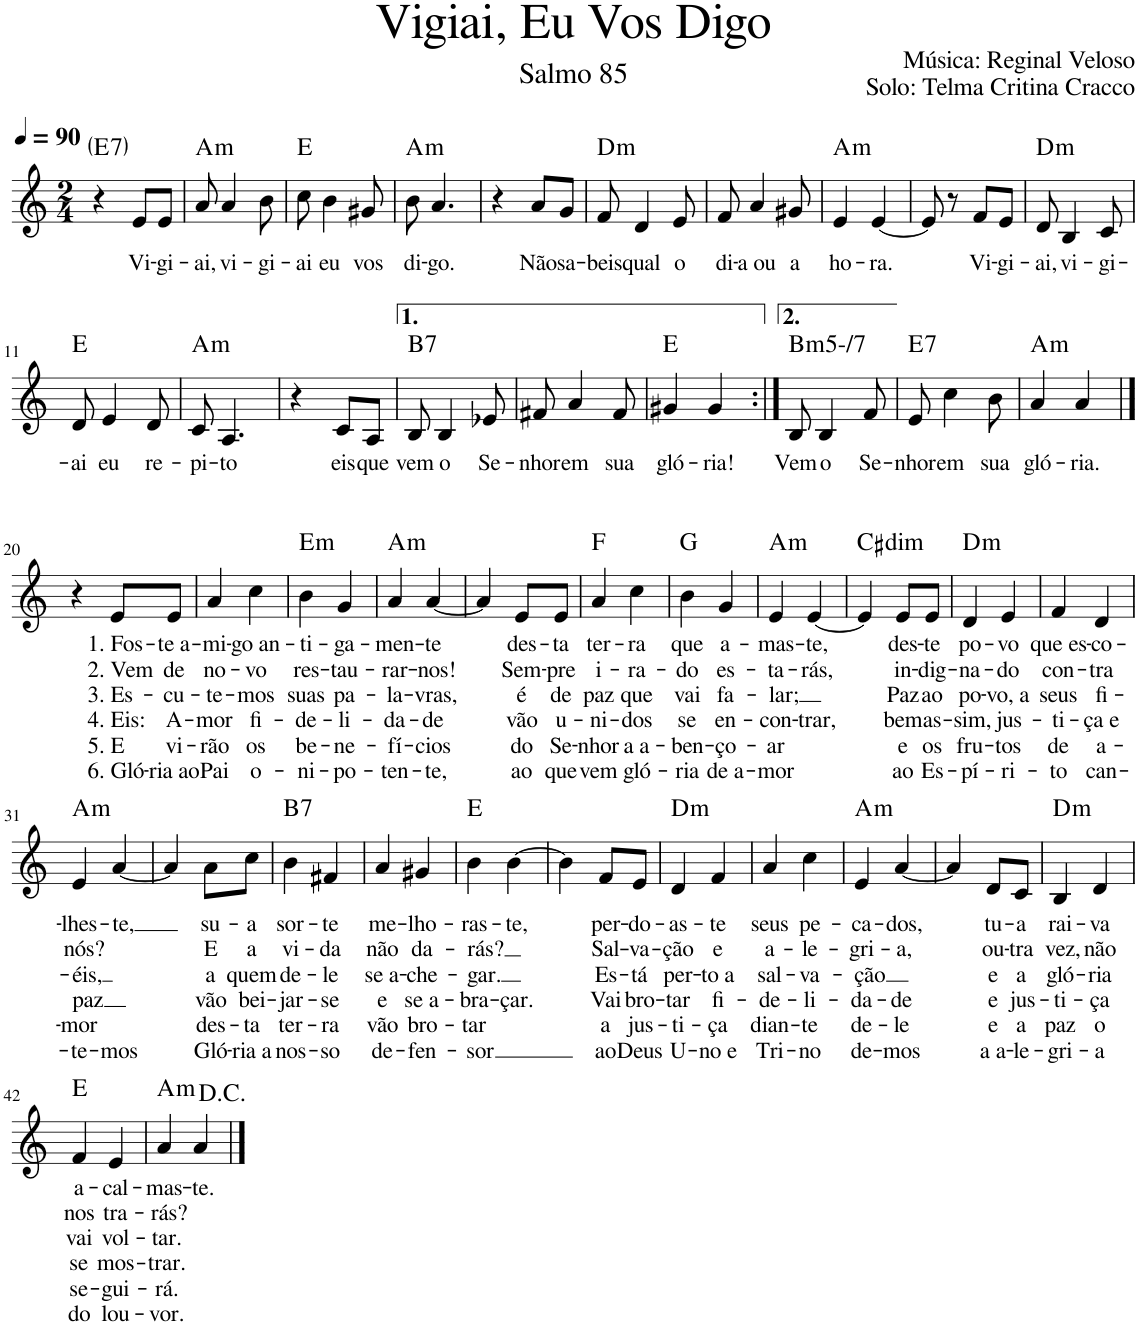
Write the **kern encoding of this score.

**kern	**text	**text	**text	**text	**text	**text	**harte
*part1	*part1	*part1	*part1	*part1	*part1	*part1	*part1
*staff1	*staff1	*staff1	*staff1	*staff1	*staff1	*staff1	*
*I"Voz	*	*	*	*	*	*	*
*I'Vo.	*	*	*	*	*	*	*
*clefG2	*	*	*	*	*	*	*
*k[]	*	*	*	*	*	*	*
*M2/4	*	*	*	*	*	*	*
*MM90	*	*	*	*	*	*	*
=1	=1	=1	=1	=1	=1	=1	=1
!	!	!	!	!	!	!	!LO:H:kt=7
4r	.	.	.	.	.	.	E:7
!	!LO:LY:b	!	!	!	!	!	!
8e/L	Vi-	.	.	.	.	.	.
!	!LO:LY:b	!	!	!	!	!	!
8e/J	-gi-	.	.	.	.	.	.
=2	=2	=2	=2	=2	=2	=2	=2
!	!LO:LY:b	!	!	!	!	!	!LO:H:kt=m
8a/	-ai,	.	.	.	.	.	A:min
!	!LO:LY:b	!	!	!	!	!	!
4a/	vi-	.	.	.	.	.	.
!	!LO:LY:b	!	!	!	!	!	!
8b\	-gi-	.	.	.	.	.	.
=3	=3	=3	=3	=3	=3	=3	=3
!	!LO:LY:b	!	!	!	!	!	!
8cc\	-ai	.	.	.	.	.	E:maj
!	!LO:LY:b	!	!	!	!	!	!
4b\	eu	.	.	.	.	.	.
!	!LO:LY:b	!	!	!	!	!	!
8g#X/	vos	.	.	.	.	.	.
=4	=4	=4	=4	=4	=4	=4	=4
!	!LO:LY:b	!	!	!	!	!	!LO:H:kt=m
8b\	di-	.	.	.	.	.	A:min
!	!LO:LY:b	!	!	!	!	!	!
4.a/	-go.	.	.	.	.	.	.
=5	=5	=5	=5	=5	=5	=5	=5
4r	.	.	.	.	.	.	.
!	!LO:LY:b	!	!	!	!	!	!
8a/L	Não	.	.	.	.	.	.
!	!LO:LY:b	!	!	!	!	!	!
8g/J	sa-	.	.	.	.	.	.
=6	=6	=6	=6	=6	=6	=6	=6
!	!LO:LY:b	!	!	!	!	!	!LO:H:kt=m
8f/	-beis	.	.	.	.	.	D:min
!	!LO:LY:b	!	!	!	!	!	!
4d/	qual	.	.	.	.	.	.
!	!LO:LY:b	!	!	!	!	!	!
8e/	o	.	.	.	.	.	.
=7	=7	=7	=7	=7	=7	=7	=7
!	!LO:LY:b	!	!	!	!	!	!
8f/	di-	.	.	.	.	.	.
!	!LO:LY:b	!	!	!	!	!	!
4a/	-a ou	.	.	.	.	.	.
!	!LO:LY:b	!	!	!	!	!	!
8g#X/	a	.	.	.	.	.	.
=8	=8	=8	=8	=8	=8	=8	=8
!	!LO:LY:b	!	!	!	!	!	!LO:H:kt=m
4e/	ho-	.	.	.	.	.	A:min
!	!LO:LY:b	!	!	!	!	!	!
[4e/	-ra.	.	.	.	.	.	.
=9	=9	=9	=9	=9	=9	=9	=9
8e/]	.	.	.	.	.	.	.
8r	.	.	.	.	.	.	.
!	!LO:LY:b	!	!	!	!	!	!
8f/L	Vi-	.	.	.	.	.	.
!	!LO:LY:b	!	!	!	!	!	!
8e/J	-gi-	.	.	.	.	.	.
=10	=10	=10	=10	=10	=10	=10	=10
!	!LO:LY:b	!	!	!	!	!	!LO:H:kt=m
8d/	-ai,	.	.	.	.	.	D:min
!	!LO:LY:b	!	!	!	!	!	!
4B/	vi-	.	.	.	.	.	.
!	!LO:LY:b	!	!	!	!	!	!
8c/	-gi-	.	.	.	.	.	.
!!LO:LB:g=z
=11	=11	=11	=11	=11	=11	=11	=11
!	!LO:LY:b	!	!	!	!	!	!
8d/	-ai	.	.	.	.	.	E:maj
!	!LO:LY:b	!	!	!	!	!	!
4e/	eu	.	.	.	.	.	.
!	!LO:LY:b	!	!	!	!	!	!
8d/	re-	.	.	.	.	.	.
=12	=12	=12	=12	=12	=12	=12	=12
!	!LO:LY:b	!	!	!	!	!	!LO:H:kt=m
8c/	-pi-	.	.	.	.	.	A:min
!	!LO:LY:b	!	!	!	!	!	!
4.A/	-to	.	.	.	.	.	.
=13	=13	=13	=13	=13	=13	=13	=13
4r	.	.	.	.	.	.	.
!	!LO:LY:b	!	!	!	!	!	!
8c/L	eis	.	.	.	.	.	.
!	!LO:LY:b	!	!	!	!	!	!
8A/J	que	.	.	.	.	.	.
=14	=14	=14	=14	=14	=14	=14	=14
!	!LO:LY:b	!	!	!	!	!	!LO:H:kt=7
8B/	vem	.	.	.	.	.	B:7
!	!LO:LY:b	!	!	!	!	!	!
4B/	o	.	.	.	.	.	.
!	!LO:LY:b	!	!	!	!	!	!
8e-X/	Se-	.	.	.	.	.	.
=15	=15	=15	=15	=15	=15	=15	=15
!	!LO:LY:b	!	!	!	!	!	!
8f#X/	-nhor	.	.	.	.	.	.
!	!LO:LY:b	!	!	!	!	!	!
4a/	em	.	.	.	.	.	.
!	!LO:LY:b	!	!	!	!	!	!
8f#/	sua	.	.	.	.	.	.
=16	=16	=16	=16	=16	=16	=16	=16
!	!LO:LY:b	!	!	!	!	!	!
4g#X/	gló-	.	.	.	.	.	E:maj
!	!LO:LY:b	!	!	!	!	!	!
4g#/	-ria!	.	.	.	.	.	.
=17:|!	=17:|!	=17:|!	=17:|!	=17:|!	=17:|!	=17:|!	=17:|!
!	!LO:LY:b	!	!	!	!	!	!LO:H:kt=m
8B/	Vem	.	.	.	.	.	B:(b3,b5,7)
!	!LO:LY:b	!	!	!	!	!	!
4B/	o	.	.	.	.	.	.
!	!LO:LY:b	!	!	!	!	!	!
8f/	Se-	.	.	.	.	.	.
=18	=18	=18	=18	=18	=18	=18	=18
!	!LO:LY:b	!	!	!	!	!	!LO:H:kt=7
8e/	-nhor	.	.	.	.	.	E:7
!	!LO:LY:b	!	!	!	!	!	!
4cc\	em	.	.	.	.	.	.
!	!LO:LY:b	!	!	!	!	!	!
8b\	sua	.	.	.	.	.	.
=19	=19	=19	=19	=19	=19	=19	=19
!	!LO:LY:b	!	!	!	!	!	!LO:H:kt=m
4a/	gló-	.	.	.	.	.	A:min
!	!LO:LY:b	!	!	!	!	!	!
4a/	-ria.	.	.	.	.	.	.
!!LO:LB:g=z
==20	==20	==20	==20	==20	==20	==20	==20
4r	.	.	.	.	.	.	.
!	!LO:LY:b	!LO:LY:b	!LO:LY:b	!LO:LY:b	!LO:LY:b	!LO:LY:b	!
8e/L	1. Fos-	2. Vem	3. Es-	4. Eis:	5. E	6. Gló-	.
!	!LO:LY:b	!LO:LY:b	!LO:LY:b	!LO:LY:b	!LO:LY:b	!LO:LY:b	!
8e/J	-te a-	de	-cu-	A-	vi-	-ria ao	.
=21	=21	=21	=21	=21	=21	=21	=21
!	!LO:LY:b	!LO:LY:b	!LO:LY:b	!LO:LY:b	!LO:LY:b	!LO:LY:b	!
4a/	-mi-	no-	-te-	-mor	-rão	Pai	.
!	!LO:LY:b	!LO:LY:b	!LO:LY:b	!LO:LY:b	!LO:LY:b	!LO:LY:b	!
4cc\	-go an-	-vo	-mos	fi-	os	o-	.
=22	=22	=22	=22	=22	=22	=22	=22
!	!LO:LY:b	!LO:LY:b	!LO:LY:b	!LO:LY:b	!LO:LY:b	!LO:LY:b	!LO:H:kt=m
4b\	-ti-	res-	suas	-de-	be-	-ni-	E:min
!	!LO:LY:b	!LO:LY:b	!LO:LY:b	!LO:LY:b	!LO:LY:b	!LO:LY:b	!
4g/	-ga-	-tau-	pa-	-li-	-ne-	-po-	.
=23	=23	=23	=23	=23	=23	=23	=23
!	!LO:LY:b	!LO:LY:b	!LO:LY:b	!LO:LY:b	!LO:LY:b	!LO:LY:b	!LO:H:kt=m
4a/	-men-	-rar-	-la-	-da-	-fí-	-ten-	A:min
!	!LO:LY:b	!LO:LY:b	!LO:LY:b	!LO:LY:b	!LO:LY:b	!LO:LY:b	!
[4a/	-te	-nos!	-vras,	-de	-cios	-te,	.
=24	=24	=24	=24	=24	=24	=24	=24
4a/]	.	.	.	.	.	.	.
!	!LO:LY:b	!LO:LY:b	!LO:LY:b	!LO:LY:b	!LO:LY:b	!LO:LY:b	!
8e/L	des-	Sem-	é	vão	do	ao	.
!	!LO:LY:b	!LO:LY:b	!LO:LY:b	!LO:LY:b	!LO:LY:b	!LO:LY:b	!
8e/J	-ta	-pre	de	u-	Se-	que	.
=25	=25	=25	=25	=25	=25	=25	=25
!	!LO:LY:b	!LO:LY:b	!LO:LY:b	!LO:LY:b	!LO:LY:b	!LO:LY:b	!
4a/	ter-	i-	paz	-ni-	-nhor	vem	F:maj
!	!LO:LY:b	!LO:LY:b	!LO:LY:b	!LO:LY:b	!LO:LY:b	!LO:LY:b	!
4cc\	-ra	-ra-	que	-dos	a a-	gló-	.
=26	=26	=26	=26	=26	=26	=26	=26
!	!LO:LY:b	!LO:LY:b	!LO:LY:b	!LO:LY:b	!LO:LY:b	!LO:LY:b	!
4b\	que	-do	vai	se	-ben-	-ria	G:maj
!	!LO:LY:b	!LO:LY:b	!LO:LY:b	!LO:LY:b	!LO:LY:b	!LO:LY:b	!
4g/	a-	es-	fa-	en-	-ço-	de a-	.
=27	=27	=27	=27	=27	=27	=27	=27
!	!LO:LY:b	!LO:LY:b	!LO:LY:b	!LO:LY:b	!LO:LY:b	!LO:LY:b	!LO:H:kt=m
4e/	-mas-	-ta-	-lar;	-con-	-ar	-mor	A:min
!	!LO:LY:b	!LO:LY:b	!	!LO:LY:b	!	!	!
[4e/	-te,	-rás,	.	-trar,	.	.	.
=28	=28	=28	=28	=28	=28	=28	=28
!	!	!	!	!	!	!	!LO:H:kt=dim
4e/]	.	.	.	.	.	.	C#:dim
!	!LO:LY:b	!LO:LY:b	!LO:LY:b	!LO:LY:b	!LO:LY:b	!LO:LY:b	!
8e/L	des-	in-	Paz	bem	e	ao	.
!	!LO:LY:b	!LO:LY:b	!LO:LY:b	!LO:LY:b	!LO:LY:b	!LO:LY:b	!
8e/J	-te	-dig-	ao	as-	os	Es-	.
=29	=29	=29	=29	=29	=29	=29	=29
!	!LO:LY:b	!LO:LY:b	!LO:LY:b	!LO:LY:b	!LO:LY:b	!LO:LY:b	!LO:H:kt=m
4d/	po-	-na-	po-	-sim,	fru-	-pí-	D:min
!	!LO:LY:b	!LO:LY:b	!LO:LY:b	!LO:LY:b	!LO:LY:b	!LO:LY:b	!
4e/	-vo	-do	-vo, a	jus-	-tos	-ri-	.
=30	=30	=30	=30	=30	=30	=30	=30
!	!LO:LY:b	!LO:LY:b	!LO:LY:b	!LO:LY:b	!LO:LY:b	!LO:LY:b	!
4f/	que es-	con-	seus	-ti-	de	-to	.
!	!LO:LY:b	!LO:LY:b	!LO:LY:b	!LO:LY:b	!LO:LY:b	!LO:LY:b	!
4d/	-co-	-tra	fi-	-ça e	a-	can-	.
!!LO:LB:g=z
=31	=31	=31	=31	=31	=31	=31	=31
!	!LO:LY:b	!LO:LY:b	!LO:LY:b	!LO:LY:b	!LO:LY:b	!LO:LY:b	!LO:H:kt=m
4e/	-lhes-	nós?	-éis,	paz	-mor	-te-	A:min
!	!LO:LY:b	!	!	!	!	!LO:LY:b	!
[4a/	-te,	.	.	.	.	-mos	.
=32	=32	=32	=32	=32	=32	=32	=32
4a/]	.	.	.	.	.	.	.
!	!LO:LY:b	!LO:LY:b	!LO:LY:b	!LO:LY:b	!LO:LY:b	!LO:LY:b	!
8a\L	su-	E	a	vão	des-	Gló-	.
!	!LO:LY:b	!LO:LY:b	!LO:LY:b	!LO:LY:b	!LO:LY:b	!LO:LY:b	!
8cc\J	-a	a	quem	bei-	-ta	-ria a	.
=33	=33	=33	=33	=33	=33	=33	=33
!	!LO:LY:b	!LO:LY:b	!LO:LY:b	!LO:LY:b	!LO:LY:b	!LO:LY:b	!LO:H:kt=7
4b\	sor-	vi-	de-	-jar-	ter-	nos-	B:7
!	!LO:LY:b	!LO:LY:b	!LO:LY:b	!LO:LY:b	!LO:LY:b	!LO:LY:b	!
4f#X/	-te	-da	-le	-se	-ra	-so	.
=34	=34	=34	=34	=34	=34	=34	=34
!	!LO:LY:b	!LO:LY:b	!LO:LY:b	!LO:LY:b	!LO:LY:b	!LO:LY:b	!
4a/	me-	não	se a-	e	vão	de-	.
!	!LO:LY:b	!LO:LY:b	!LO:LY:b	!LO:LY:b	!LO:LY:b	!LO:LY:b	!
4g#X/	-lho-	da-	-che-	se a-	bro-	-fen-	.
=35	=35	=35	=35	=35	=35	=35	=35
!	!LO:LY:b	!LO:LY:b	!LO:LY:b	!LO:LY:b	!LO:LY:b	!LO:LY:b	!
4b\	-ras-	-rás?	-gar.	-bra-	-tar	-sor	E:maj
!	!LO:LY:b	!	!	!LO:LY:b	!	!	!
[4b\	-te,	.	.	-çar.	.	.	.
=36	=36	=36	=36	=36	=36	=36	=36
4b\]	.	.	.	.	.	.	.
!	!LO:LY:b	!LO:LY:b	!LO:LY:b	!LO:LY:b	!LO:LY:b	!LO:LY:b	!
8f/L	per-	Sal-	Es-	Vai	a	ao	.
!	!LO:LY:b	!LO:LY:b	!LO:LY:b	!LO:LY:b	!LO:LY:b	!LO:LY:b	!
8e/J	-do-	-va-	-tá	bro-	jus-	Deus	.
=37	=37	=37	=37	=37	=37	=37	=37
!	!LO:LY:b	!LO:LY:b	!LO:LY:b	!LO:LY:b	!LO:LY:b	!LO:LY:b	!LO:H:kt=m
4d/	-as-	-ção	per-	-tar	-ti-	U-	D:min
!	!LO:LY:b	!LO:LY:b	!LO:LY:b	!LO:LY:b	!LO:LY:b	!LO:LY:b	!
4f/	-te	e	-to a	fi-	-ça	-no e	.
=38	=38	=38	=38	=38	=38	=38	=38
!	!LO:LY:b	!LO:LY:b	!LO:LY:b	!LO:LY:b	!LO:LY:b	!LO:LY:b	!
4a/	seus	a-	sal-	-de-	dian-	Tri-	.
!	!LO:LY:b	!LO:LY:b	!LO:LY:b	!LO:LY:b	!LO:LY:b	!LO:LY:b	!
4cc\	pe-	-le-	-va-	-li-	-te	-no	.
=39	=39	=39	=39	=39	=39	=39	=39
!	!LO:LY:b	!LO:LY:b	!LO:LY:b	!LO:LY:b	!LO:LY:b	!LO:LY:b	!LO:H:kt=m
4e/	-ca-	-gri-	-ção	-da-	de-	de-	A:min
!	!LO:LY:b	!LO:LY:b	!	!LO:LY:b	!LO:LY:b	!LO:LY:b	!
[4a/	-dos,	-a,	.	-de	-le	-mos	.
=40	=40	=40	=40	=40	=40	=40	=40
4a/]	.	.	.	.	.	.	.
!	!LO:LY:b	!LO:LY:b	!LO:LY:b	!LO:LY:b	!LO:LY:b	!LO:LY:b	!
8d/L	tu-	ou-	e	e	e	a a-	.
!	!LO:LY:b	!LO:LY:b	!LO:LY:b	!LO:LY:b	!LO:LY:b	!LO:LY:b	!
8c/J	-a	-tra	a	jus-	a	-le-	.
=41	=41	=41	=41	=41	=41	=41	=41
!	!LO:LY:b	!LO:LY:b	!LO:LY:b	!LO:LY:b	!LO:LY:b	!LO:LY:b	!LO:H:kt=m
4B/	rai-	vez,	gló-	-ti-	paz	-gri-	D:min
!	!LO:LY:b	!LO:LY:b	!LO:LY:b	!LO:LY:b	!LO:LY:b	!LO:LY:b	!
4d/	-va	não	-ria	-ça	o	-a	.
!!LO:LB:g=z
=42	=42	=42	=42	=42	=42	=42	=42
!	!LO:LY:b	!LO:LY:b	!LO:LY:b	!LO:LY:b	!LO:LY:b	!LO:LY:b	!
4f/	a-	nos	vai	se	se-	do	E:maj
!	!LO:LY:b	!LO:LY:b	!LO:LY:b	!LO:LY:b	!LO:LY:b	!LO:LY:b	!
4e/	-cal-	tra-	vol-	mos-	-gui-	lou-	.
=43	=43	=43	=43	=43	=43	=43	=43
!	!LO:LY:b	!LO:LY:b	!LO:LY:b	!LO:LY:b	!LO:LY:b	!LO:LY:b	!LO:H:kt=m
4a/	-mas-	-rás?	-tar.	-trar.	-rá.	-vor.	A:min
!	!LO:LY:b	!	!	!	!	!	!
4a/	-te.	.	.	.	.	.	.
==	==	==	==	==	==	==	==
*-	*-	*-	*-	*-	*-	*-	*-
